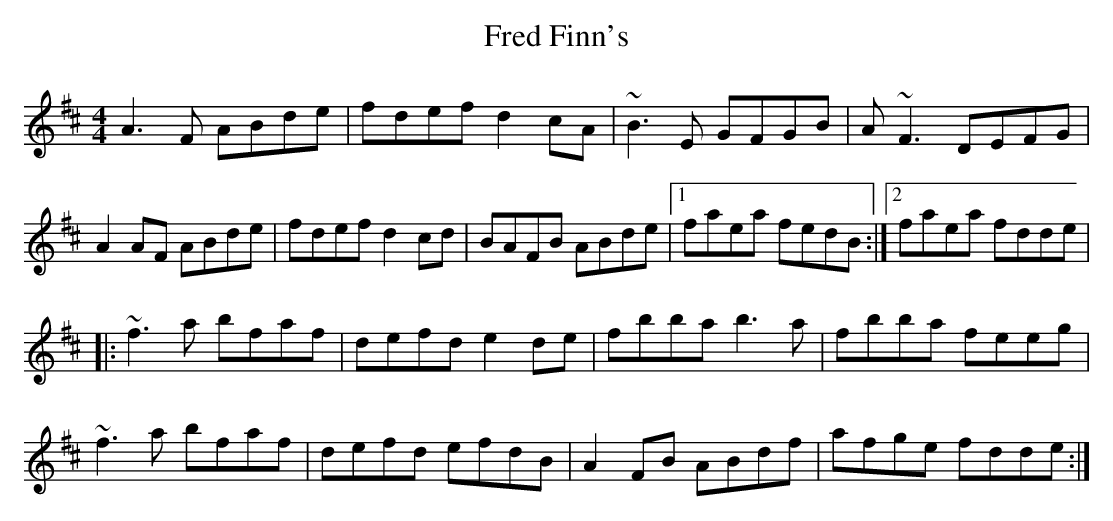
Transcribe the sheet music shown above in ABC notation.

X:1
T:Fred Finn's
M:4/4
L:1/8
K:DMaj
A3 F ABde|fdef d2 cA|~B3 E GFGB|A ~F3 DEFG|
!A2 AF ABde|fdef d2 cd|BAFB ABde|1faea fedB:|2faea fdde|
!|:~f3 a bfaf|defd e2 de|fbba b3 a|fbba feeg|
!~f3 a bfaf|defd efdB|A2 FB ABdf|afge fdde:|
